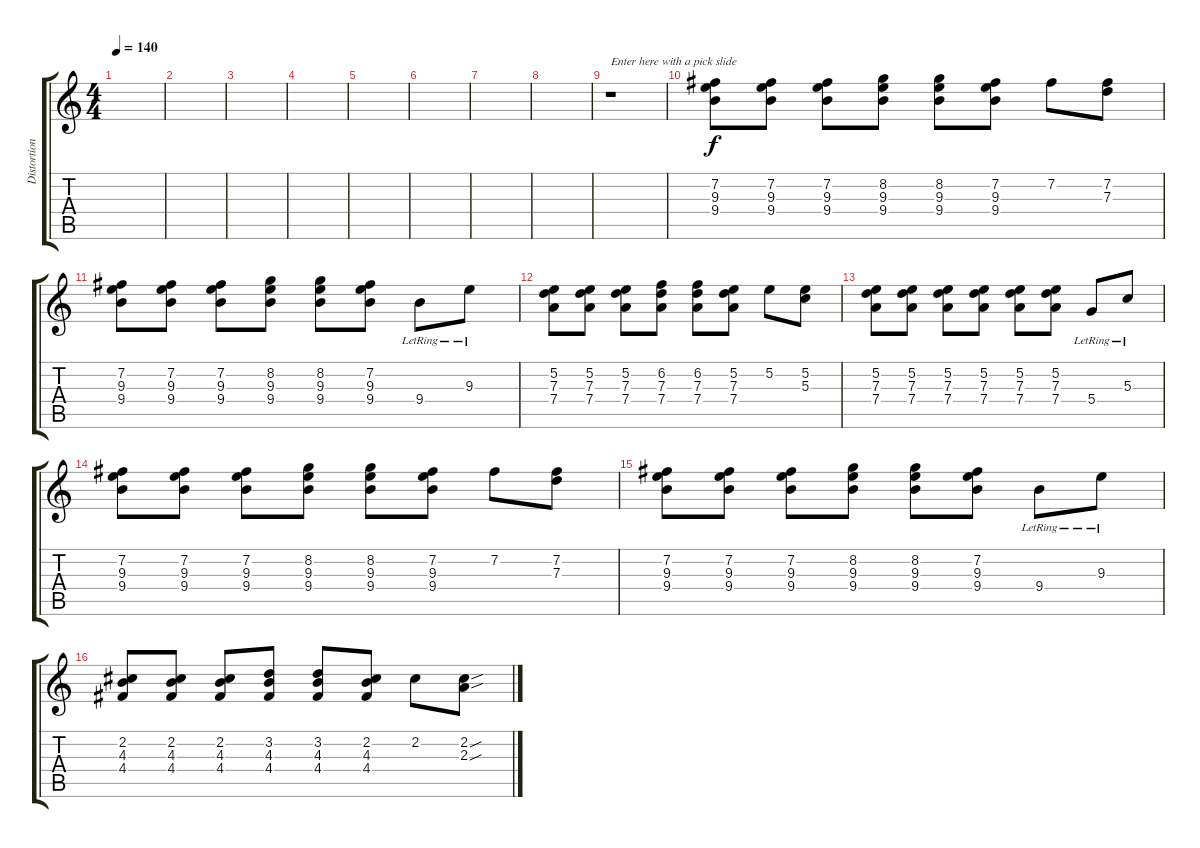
\track ("Distortion Guitar" "Distortion") {instrument distortionguitar}
\staff {score tabs}
\tuning (E4 B3 G3 D3 A2 E2) {hide}
\ts (4 4)
\tempo 140
\clef g2
\ks c
|
|
|
|
|
|
|
|
r.1{txt "Enter here with a pick slide"} |
(7.2 9.3 9.4).8 (7.2 9.3 9.4).8 (7.2 9.3 9.4).8 (8.2 9.3 9.4).8 (8.2 9.3 9.4).8 (7.2 9.3 9.4).8 7.2.8 (7.2 7.3).8 |
(7.2 9.3 9.4).8 (7.2 9.3 9.4).8 (7.2 9.3 9.4).8 (8.2 9.3 9.4).8 (8.2 9.3 9.4).8 (7.2 9.3 9.4).8 9.4{lr}.8 9.3{lr}.8 |
(5.2 7.3 7.4).8 (5.2 7.3 7.4).8 (5.2 7.3 7.4).8 (6.2 7.3 7.4).8 (6.2 7.3 7.4).8 (5.2 7.3 7.4).8 5.2.8 (5.2 5.3).8 |
(5.2 7.3 7.4).8 (5.2 7.3 7.4).8 (5.2 7.3 7.4).8 (5.2 7.3 7.4).8 (5.2 7.3 7.4).8 (5.2 7.3 7.4).8 5.4{lr}.8 5.3{lr}.8 |
(7.2 9.3 9.4).8 (7.2 9.3 9.4).8 (7.2 9.3 9.4).8 (8.2 9.3 9.4).8 (8.2 9.3 9.4).8 (7.2 9.3 9.4).8 7.2.8 (7.2 7.3).8 |
(7.2 9.3 9.4).8 (7.2 9.3 9.4).8 (7.2 9.3 9.4).8 (8.2 9.3 9.4).8 (8.2 9.3 9.4).8 (7.2 9.3 9.4).8 9.4{lr}.8 9.3{lr}.8 |
(2.2 4.3 4.4).8 (2.2 4.3 4.4).8 (2.2 4.3 4.4).8 (3.2 4.3 4.4).8 (3.2 4.3 4.4).8 (2.2 4.3 4.4).8 2.2.8 (2.2{sou} 2.3{sou}).8
